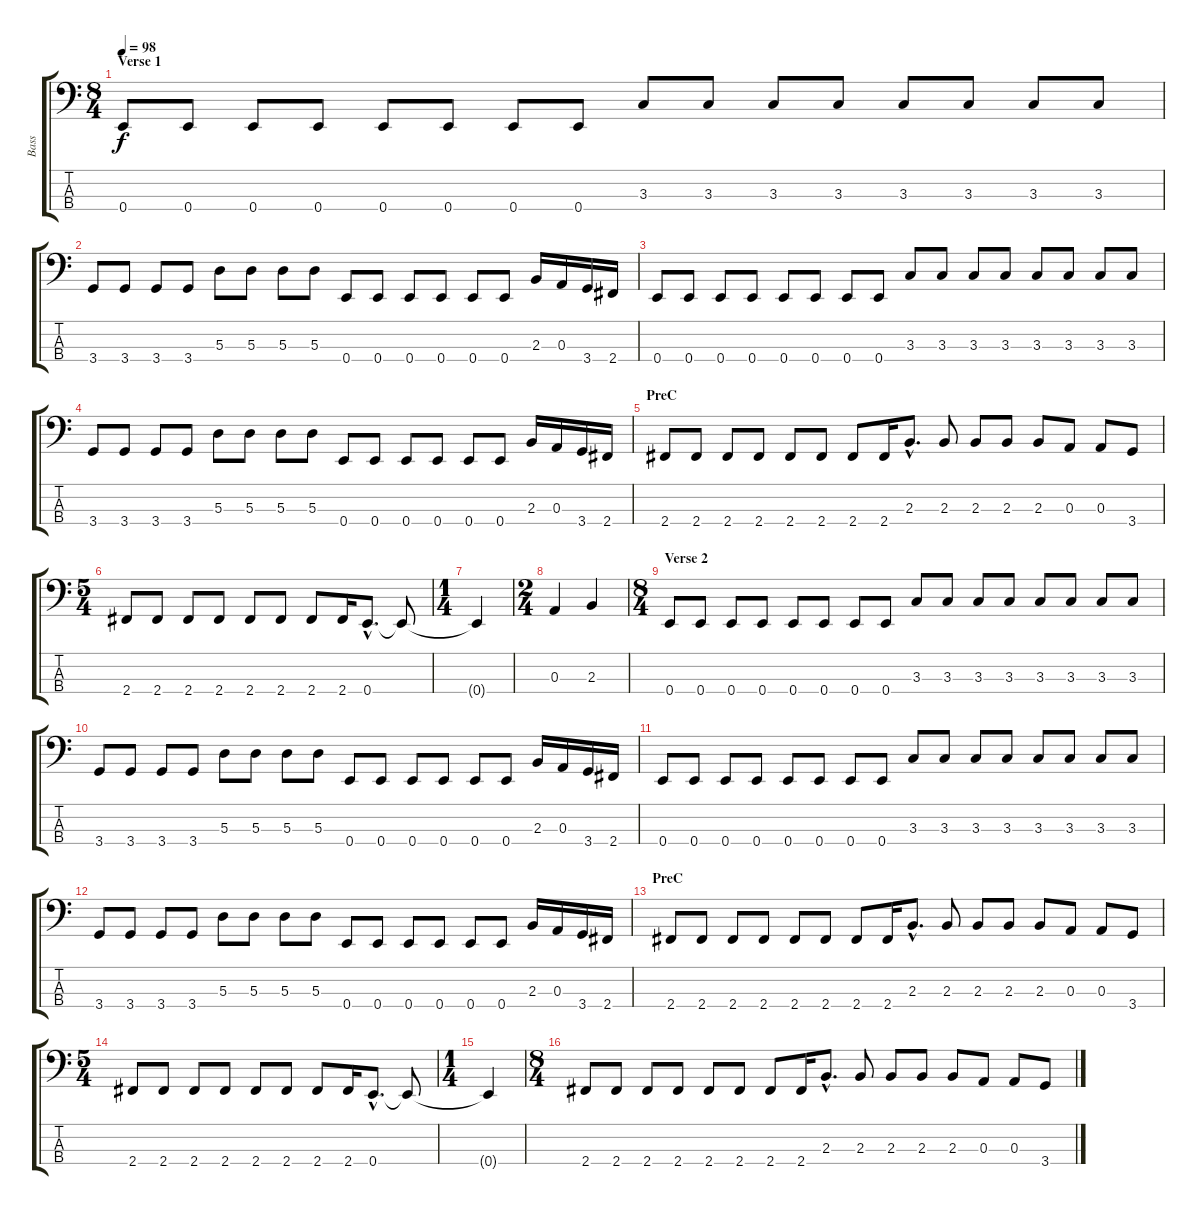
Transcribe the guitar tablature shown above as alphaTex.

\track ("Bass" "Bass") {instrument electricbasspick}
\staff {score tabs}
\tuning (G2 D2 A1 E1) {hide}
\ts (8 4)
\section ("" "Verse 1")
\tempo 98
\clef f4
\ks c
0.4.8{dy f} 0.4.8 0.4.8 0.4.8 0.4.8 0.4.8 0.4.8 0.4.8 3.3.8 3.3.8 3.3.8 3.3.8 3.3.8 3.3.8 3.3.8 3.3.8 |
3.4.8 3.4.8 3.4.8 3.4.8 5.3.8 5.3.8 5.3.8 5.3.8 0.4.8 0.4.8 0.4.8 0.4.8 0.4.8 0.4.8 2.3.16 0.3.16 3.4.16 2.4.16 |
0.4.8 0.4.8 0.4.8 0.4.8 0.4.8 0.4.8 0.4.8 0.4.8 3.3.8 3.3.8 3.3.8 3.3.8 3.3.8 3.3.8 3.3.8 3.3.8 |
3.4.8 3.4.8 3.4.8 3.4.8 5.3.8 5.3.8 5.3.8 5.3.8 0.4.8 0.4.8 0.4.8 0.4.8 0.4.8 0.4.8 2.3.16 0.3.16 3.4.16 2.4.16 |
\section ("" "PreC")
2.4.8 2.4.8 2.4.8 2.4.8 2.4.8 2.4.8 2.4.8 2.4.16 2.3{hac}.8{d} 2.3.8 2.3.8 2.3.8 2.3.8 0.3.8 0.3.8 3.4.8 |
\ts (5 4)
2.4.8 2.4.8 2.4.8 2.4.8 2.4.8 2.4.8 2.4.8 2.4.16 0.4{hac}.8{d} 0.4{t}.8 |
\ts (1 4)
0.4{t}.4 |
\ts (2 4)
0.3.4 2.3.4 |
\ts (8 4)
\section ("" "Verse 2")
0.4.8 0.4.8 0.4.8 0.4.8 0.4.8 0.4.8 0.4.8 0.4.8 3.3.8 3.3.8 3.3.8 3.3.8 3.3.8 3.3.8 3.3.8 3.3.8 |
3.4.8 3.4.8 3.4.8 3.4.8 5.3.8 5.3.8 5.3.8 5.3.8 0.4.8 0.4.8 0.4.8 0.4.8 0.4.8 0.4.8 2.3.16 0.3.16 3.4.16 2.4.16 |
0.4.8 0.4.8 0.4.8 0.4.8 0.4.8 0.4.8 0.4.8 0.4.8 3.3.8 3.3.8 3.3.8 3.3.8 3.3.8 3.3.8 3.3.8 3.3.8 |
3.4.8 3.4.8 3.4.8 3.4.8 5.3.8 5.3.8 5.3.8 5.3.8 0.4.8 0.4.8 0.4.8 0.4.8 0.4.8 0.4.8 2.3.16 0.3.16 3.4.16 2.4.16 |
\section ("" "PreC")
2.4.8 2.4.8 2.4.8 2.4.8 2.4.8 2.4.8 2.4.8 2.4.16 2.3{hac}.8{d} 2.3.8 2.3.8 2.3.8 2.3.8 0.3.8 0.3.8 3.4.8 |
\ts (5 4)
2.4.8 2.4.8 2.4.8 2.4.8 2.4.8 2.4.8 2.4.8 2.4.16 0.4{hac}.8{d} 0.4{t}.8 |
\ts (1 4)
0.4{t}.4 |
\ts (8 4)
2.4.8 2.4.8 2.4.8 2.4.8 2.4.8 2.4.8 2.4.8 2.4.16 2.3{hac}.8{d} 2.3.8 2.3.8 2.3.8 2.3.8 0.3.8 0.3.8 3.4.8
